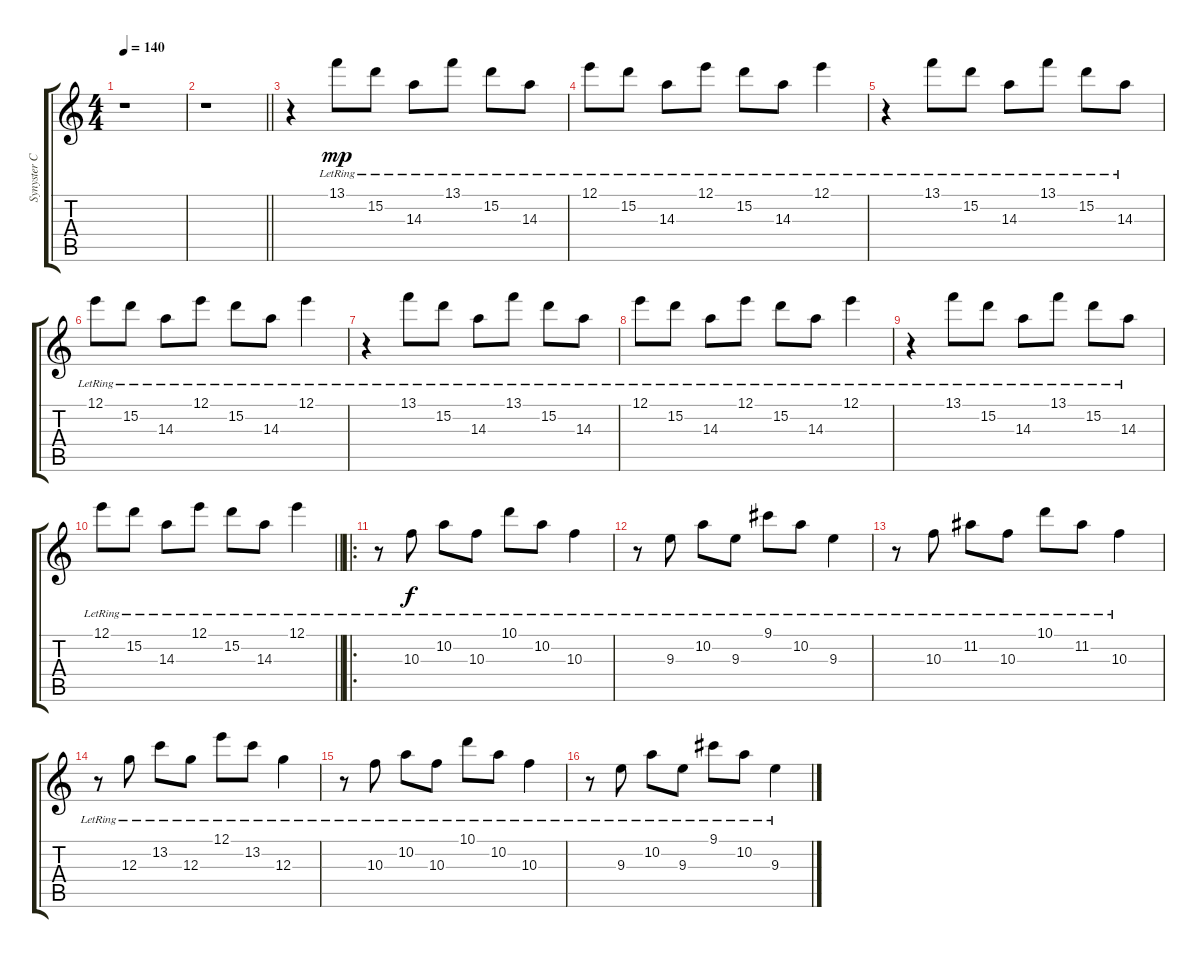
\track ("Synyster Clean" "Synyster C") {instrument electricguitarclean}
\staff {score tabs}
\tuning (E4 B3 G3 D3 A2 D2) {hide}
\ts (4 4)
\tempo 140
\clef g2
\ks c
r.1{dy mp} |
\barLineRight lightlight
r.1 |
r.4 13.1{lr}.8 15.2{lr}.8 14.3{lr}.8 13.1{lr}.8 15.2{lr}.8 14.3{lr}.8 |
12.1{lr}.8 15.2{lr}.8 14.3{lr}.8 12.1{lr}.8 15.2{lr}.8 14.3{lr}.8 12.1{lr}.4 |
r.4 13.1{lr}.8 15.2{lr}.8 14.3{lr}.8 13.1{lr}.8 15.2{lr}.8 14.3{lr}.8 |
12.1{lr}.8 15.2{lr}.8 14.3{lr}.8 12.1{lr}.8 15.2{lr}.8 14.3{lr}.8 12.1{lr}.4 |
r.4 13.1{lr}.8 15.2{lr}.8 14.3{lr}.8 13.1{lr}.8 15.2{lr}.8 14.3{lr}.8 |
12.1{lr}.8 15.2{lr}.8 14.3{lr}.8 12.1{lr}.8 15.2{lr}.8 14.3{lr}.8 12.1{lr}.4 |
r.4 13.1{lr}.8 15.2{lr}.8 14.3{lr}.8 13.1{lr}.8 15.2{lr}.8 14.3{lr}.8 |
\barLineRight lightlight
12.1{lr}.8 15.2{lr}.8 14.3{lr}.8 12.1{lr}.8 15.2{lr}.8 14.3{lr}.8 12.1{lr}.4 |
\ro
r.8 10.3{lr}.8{dy f} 10.2{lr}.8 10.3{lr}.8 10.1{lr}.8 10.2{lr}.8 10.3{lr}.4 |
r.8 9.3{lr}.8 10.2{lr}.8 9.3{lr}.8 9.1{lr}.8 10.2{lr}.8 9.3{lr}.4 |
r.8 10.3{lr}.8 11.2{lr}.8 10.3{lr}.8 10.1{lr}.8 11.2{lr}.8 10.3{lr}.4 |
r.8 12.3{lr}.8 13.2{lr}.8 12.3{lr}.8 12.1{lr}.8 13.2{lr}.8 12.3{lr}.4 |
r.8 10.3{lr}.8 10.2{lr}.8 10.3{lr}.8 10.1{lr}.8 10.2{lr}.8 10.3{lr}.4 |
r.8 9.3{lr}.8 10.2{lr}.8 9.3{lr}.8 9.1{lr}.8 10.2{lr}.8 9.3{lr}.4
